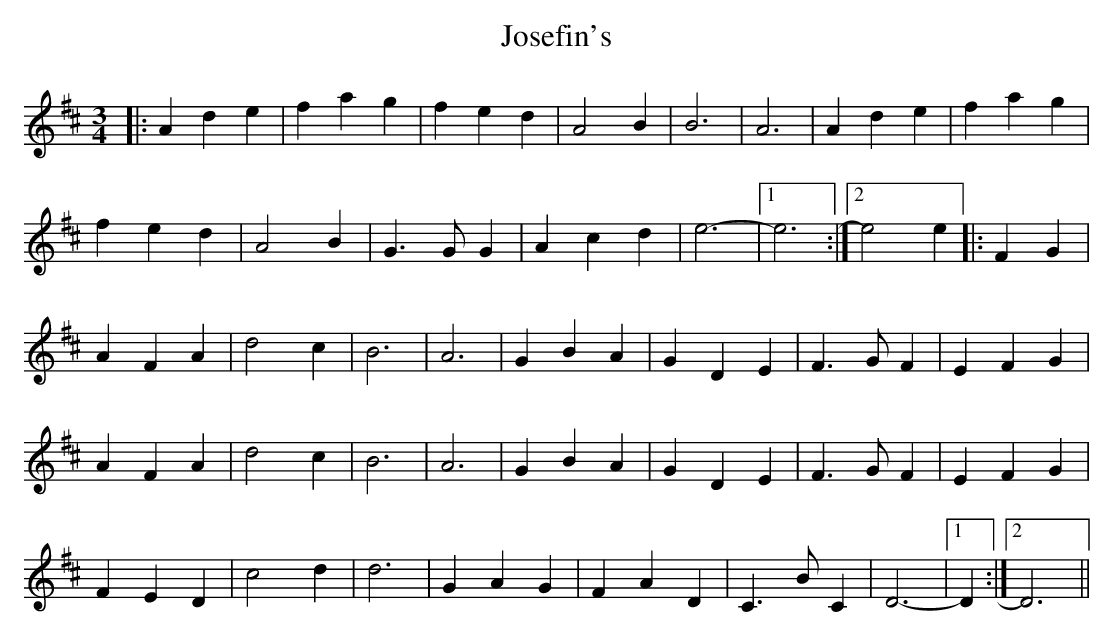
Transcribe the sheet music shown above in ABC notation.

X:1
T: Josefin's
M: 3/4
L: 1/8
K: Dmaj
|:A2 d2 e2|f2 a2 g2|f2 e2 d2|A4 B2|B6|A6|A2 d2 e2|f2 a2 g2|
f2 e2 d2|A4 B2|G3 G G2|A2 c2 d2|e6-|1 e6:|2 e4 e2|:F2 G2|
A2 F2 A2|d4 c2|B6|A6|G2 B2 A2|G2 D2 E2|F3 G F2|E2 F2 G2|
A2 F2 A2|d4 c2|B6|A6|G2 B2 A2|G2 D2 E2|F3 G F2|E2 F2 G2|
F2 E2 D2|c4 d2|d6|G2 A2 G2|F2 A2 D2|C3 B C2|D6-|1 D2:|2 D6||
